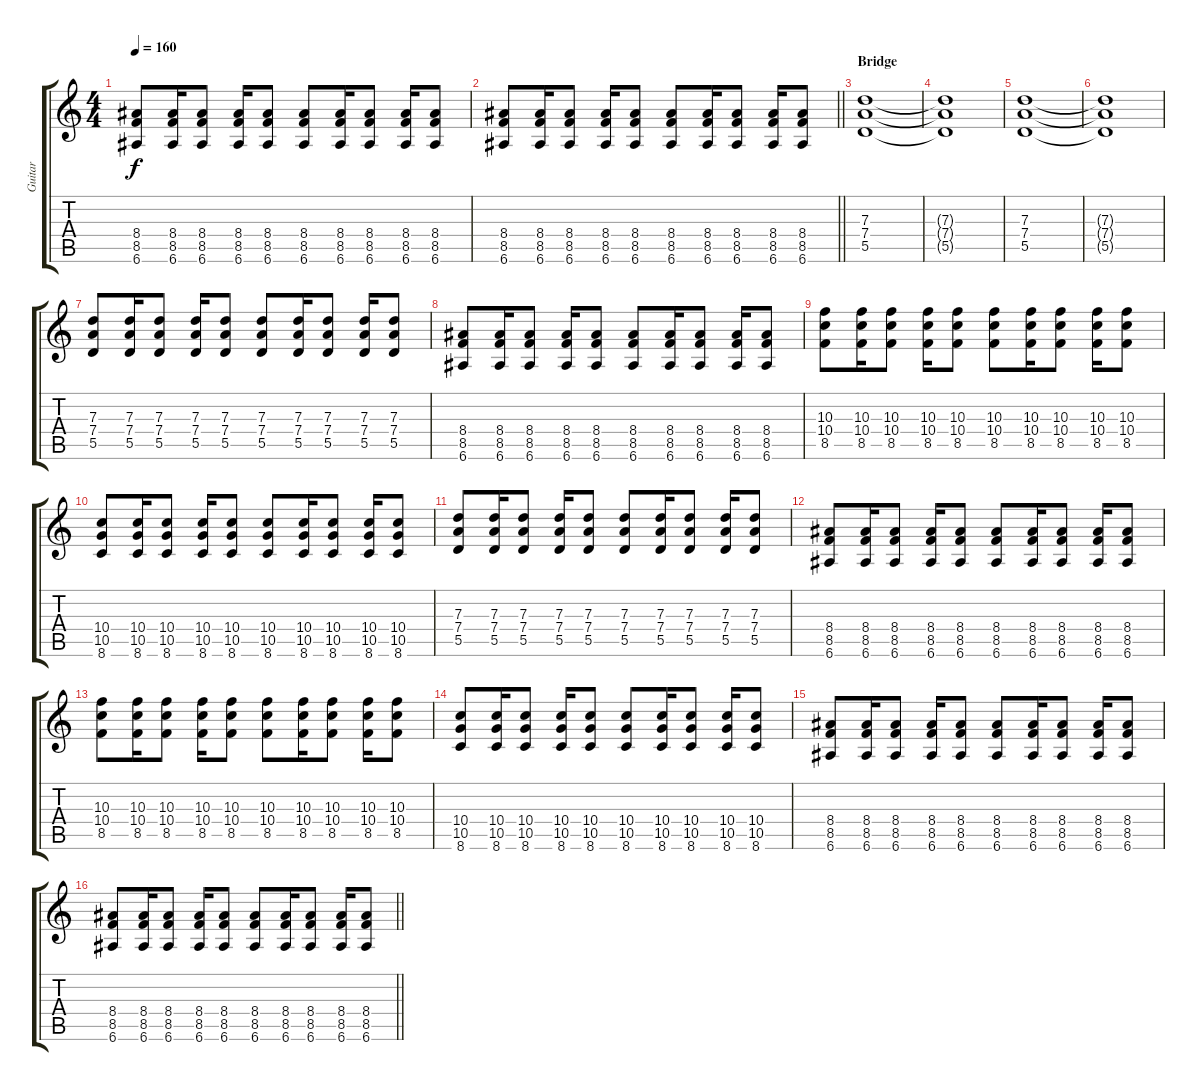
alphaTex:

\track ("Guitar" "Guitar") {instrument distortionguitar}
\staff {score tabs}
\tuning (E4 B3 G3 D3 A2 E2) {hide}
\ts (4 4)
\tempo 160
\clef g2
\ks c
(8.4 8.5 6.6).8{dy f} (8.4 8.5 6.6).16 (8.4 8.5 6.6).8 (8.4 8.5 6.6).16 (8.4 8.5 6.6).8 (8.4 8.5 6.6).8 (8.4 8.5 6.6).16 (8.4 8.5 6.6).8 (8.4 8.5 6.6).16 (8.4 8.5 6.6).8 |
\barLineRight lightlight
(8.4 8.5 6.6).8 (8.4 8.5 6.6).16 (8.4 8.5 6.6).8 (8.4 8.5 6.6).16 (8.4 8.5 6.6).8 (8.4 8.5 6.6).8 (8.4 8.5 6.6).16 (8.4 8.5 6.6).8 (8.4 8.5 6.6).16 (8.4 8.5 6.6).8 |
\section ("" "Bridge")
(7.3 7.4 5.5).1 |
(7.3{t} 7.4{t} 5.5{t}).1 |
(7.3 7.4 5.5).1 |
(7.3{t} 7.4{t} 5.5{t}).1 |
(7.3 7.4 5.5).8 (7.3 7.4 5.5).16 (7.3 7.4 5.5).8 (7.3 7.4 5.5).16 (7.3 7.4 5.5).8 (7.3 7.4 5.5).8 (7.3 7.4 5.5).16 (7.3 7.4 5.5).8 (7.3 7.4 5.5).16 (7.3 7.4 5.5).8 |
(8.4 8.5 6.6).8 (8.4 8.5 6.6).16 (8.4 8.5 6.6).8 (8.4 8.5 6.6).16 (8.4 8.5 6.6).8 (8.4 8.5 6.6).8 (8.4 8.5 6.6).16 (8.4 8.5 6.6).8 (8.4 8.5 6.6).16 (8.4 8.5 6.6).8 |
(10.3 10.4 8.5).8 (10.3 10.4 8.5).16 (10.3 10.4 8.5).8 (10.3 10.4 8.5).16 (10.3 10.4 8.5).8 (10.3 10.4 8.5).8 (10.3 10.4 8.5).16 (10.3 10.4 8.5).8 (10.3 10.4 8.5).16 (10.3 10.4 8.5).8 |
(10.4 10.5 8.6).8 (10.4 10.5 8.6).16 (10.4 10.5 8.6).8 (10.4 10.5 8.6).16 (10.4 10.5 8.6).8 (10.4 10.5 8.6).8 (10.4 10.5 8.6).16 (10.4 10.5 8.6).8 (10.4 10.5 8.6).16 (10.4 10.5 8.6).8 |
(7.3 7.4 5.5).8 (7.3 7.4 5.5).16 (7.3 7.4 5.5).8 (7.3 7.4 5.5).16 (7.3 7.4 5.5).8 (7.3 7.4 5.5).8 (7.3 7.4 5.5).16 (7.3 7.4 5.5).8 (7.3 7.4 5.5).16 (7.3 7.4 5.5).8 |
(8.4 8.5 6.6).8 (8.4 8.5 6.6).16 (8.4 8.5 6.6).8 (8.4 8.5 6.6).16 (8.4 8.5 6.6).8 (8.4 8.5 6.6).8 (8.4 8.5 6.6).16 (8.4 8.5 6.6).8 (8.4 8.5 6.6).16 (8.4 8.5 6.6).8 |
(10.3 10.4 8.5).8 (10.3 10.4 8.5).16 (10.3 10.4 8.5).8 (10.3 10.4 8.5).16 (10.3 10.4 8.5).8 (10.3 10.4 8.5).8 (10.3 10.4 8.5).16 (10.3 10.4 8.5).8 (10.3 10.4 8.5).16 (10.3 10.4 8.5).8 |
(10.4 10.5 8.6).8 (10.4 10.5 8.6).16 (10.4 10.5 8.6).8 (10.4 10.5 8.6).16 (10.4 10.5 8.6).8 (10.4 10.5 8.6).8 (10.4 10.5 8.6).16 (10.4 10.5 8.6).8 (10.4 10.5 8.6).16 (10.4 10.5 8.6).8 |
(8.4 8.5 6.6).8 (8.4 8.5 6.6).16 (8.4 8.5 6.6).8 (8.4 8.5 6.6).16 (8.4 8.5 6.6).8 (8.4 8.5 6.6).8 (8.4 8.5 6.6).16 (8.4 8.5 6.6).8 (8.4 8.5 6.6).16 (8.4 8.5 6.6).8 |
\barLineRight lightlight
(8.4 8.5 6.6).8 (8.4 8.5 6.6).16 (8.4 8.5 6.6).8 (8.4 8.5 6.6).16 (8.4 8.5 6.6).8 (8.4 8.5 6.6).8 (8.4 8.5 6.6).16 (8.4 8.5 6.6).8 (8.4 8.5 6.6).16 (8.4 8.5 6.6).8
